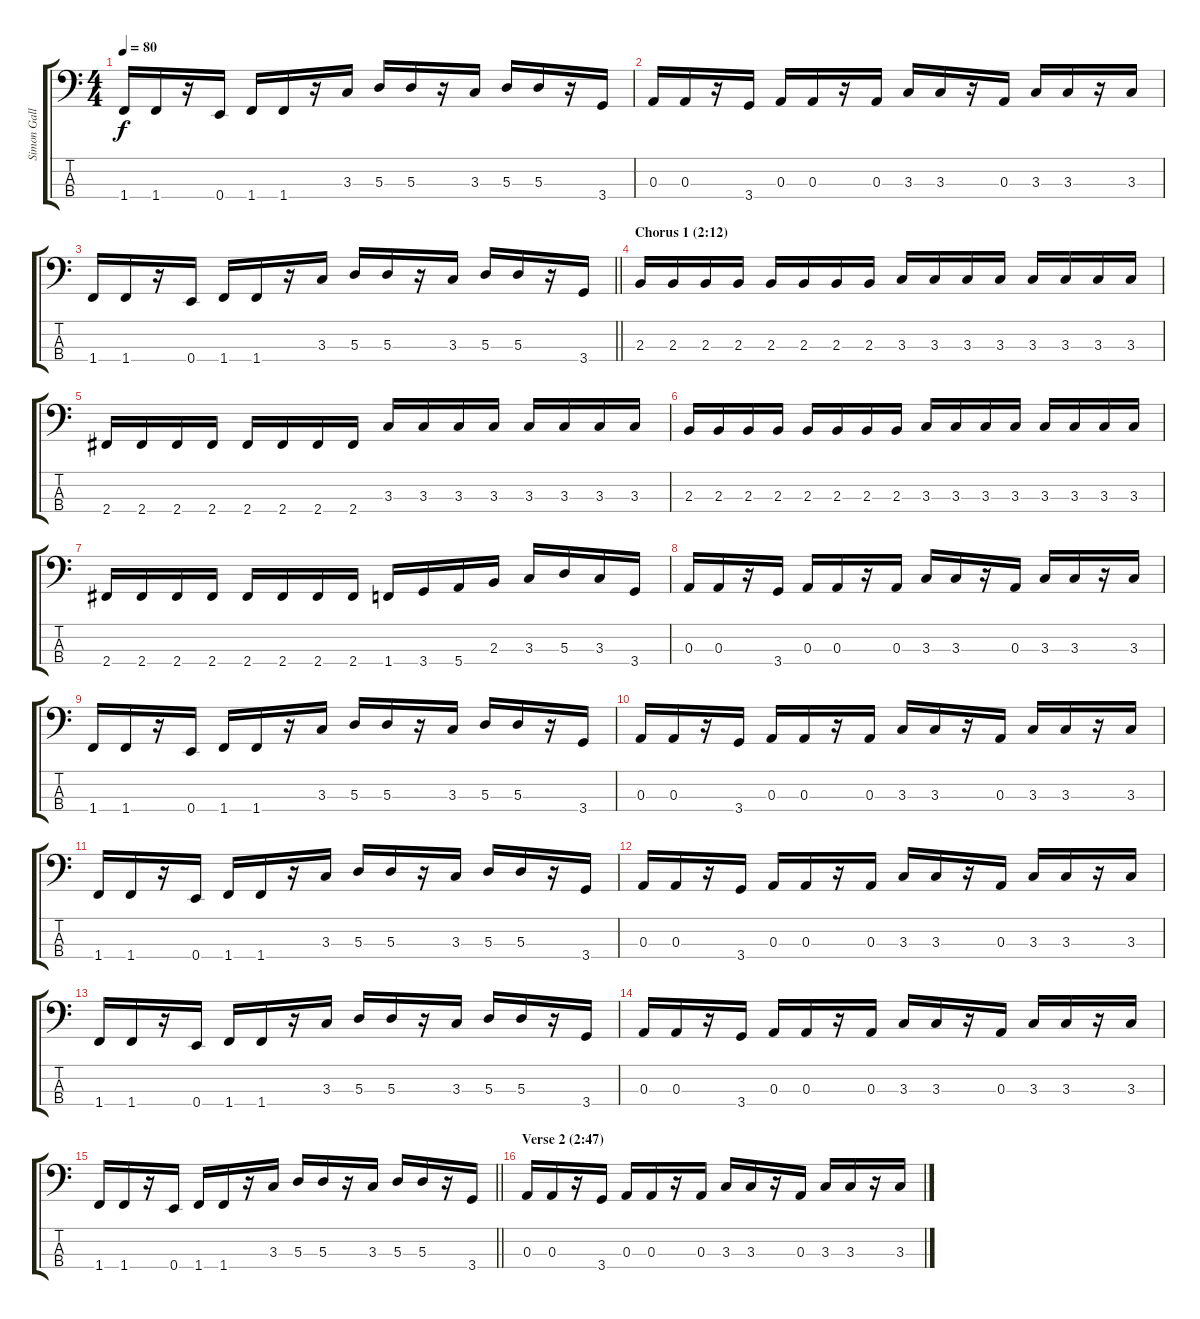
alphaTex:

\track ("Simon Gallup (bass)" "Simon Gall") {instrument electricbasspick}
\staff {score tabs}
\tuning (G2 D2 A1 E1) {hide}
\ts (4 4)
\tempo 80
\clef f4
\ks c
1.4.16{dy f} 1.4.16 r.16 0.4.16 1.4.16 1.4.16 r.16 3.3.16 5.3.16 5.3.16 r.16 3.3.16 5.3.16 5.3.16 r.16 3.4.16 |
0.3.16 0.3.16 r.16 3.4.16 0.3.16 0.3.16 r.16 0.3.16 3.3.16 3.3.16 r.16 0.3.16 3.3.16 3.3.16 r.16 3.3.16 |
\barLineRight lightlight
1.4.16 1.4.16 r.16 0.4.16 1.4.16 1.4.16 r.16 3.3.16 5.3.16 5.3.16 r.16 3.3.16 5.3.16 5.3.16 r.16 3.4.16 |
\section ("" "Chorus 1 (2:12)")
2.3.16 2.3.16 2.3.16 2.3.16 2.3.16 2.3.16 2.3.16 2.3.16 3.3.16 3.3.16 3.3.16 3.3.16 3.3.16 3.3.16 3.3.16 3.3.16 |
2.4.16 2.4.16 2.4.16 2.4.16 2.4.16 2.4.16 2.4.16 2.4.16 3.3.16 3.3.16 3.3.16 3.3.16 3.3.16 3.3.16 3.3.16 3.3.16 |
2.3.16 2.3.16 2.3.16 2.3.16 2.3.16 2.3.16 2.3.16 2.3.16 3.3.16 3.3.16 3.3.16 3.3.16 3.3.16 3.3.16 3.3.16 3.3.16 |
2.4.16 2.4.16 2.4.16 2.4.16 2.4.16 2.4.16 2.4.16 2.4.16 1.4.16 3.4.16 5.4.16 2.3.16 3.3.16 5.3.16 3.3.16 3.4.16 |
0.3.16 0.3.16 r.16 3.4.16 0.3.16 0.3.16 r.16 0.3.16 3.3.16 3.3.16 r.16 0.3.16 3.3.16 3.3.16 r.16 3.3.16 |
1.4.16 1.4.16 r.16 0.4.16 1.4.16 1.4.16 r.16 3.3.16 5.3.16 5.3.16 r.16 3.3.16 5.3.16 5.3.16 r.16 3.4.16 |
0.3.16 0.3.16 r.16 3.4.16 0.3.16 0.3.16 r.16 0.3.16 3.3.16 3.3.16 r.16 0.3.16 3.3.16 3.3.16 r.16 3.3.16 |
1.4.16 1.4.16 r.16 0.4.16 1.4.16 1.4.16 r.16 3.3.16 5.3.16 5.3.16 r.16 3.3.16 5.3.16 5.3.16 r.16 3.4.16 |
0.3.16 0.3.16 r.16 3.4.16 0.3.16 0.3.16 r.16 0.3.16 3.3.16 3.3.16 r.16 0.3.16 3.3.16 3.3.16 r.16 3.3.16 |
1.4.16 1.4.16 r.16 0.4.16 1.4.16 1.4.16 r.16 3.3.16 5.3.16 5.3.16 r.16 3.3.16 5.3.16 5.3.16 r.16 3.4.16 |
0.3.16 0.3.16 r.16 3.4.16 0.3.16 0.3.16 r.16 0.3.16 3.3.16 3.3.16 r.16 0.3.16 3.3.16 3.3.16 r.16 3.3.16 |
\barLineRight lightlight
1.4.16 1.4.16 r.16 0.4.16 1.4.16 1.4.16 r.16 3.3.16 5.3.16 5.3.16 r.16 3.3.16 5.3.16 5.3.16 r.16 3.4.16 |
\section ("" "Verse 2 (2:47)")
0.3.16 0.3.16 r.16 3.4.16 0.3.16 0.3.16 r.16 0.3.16 3.3.16 3.3.16 r.16 0.3.16 3.3.16 3.3.16 r.16 3.3.16
